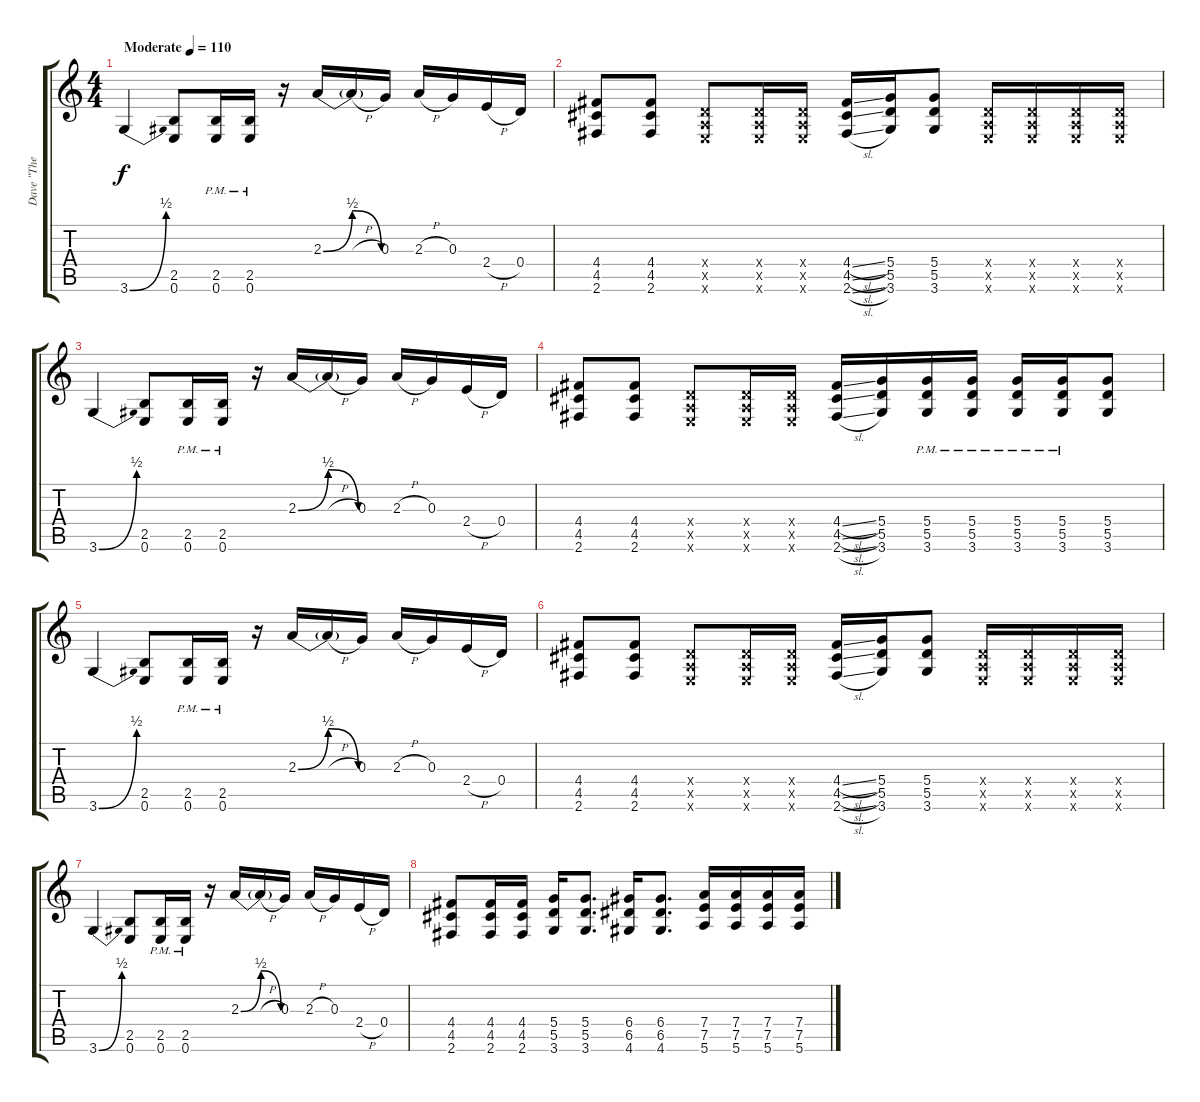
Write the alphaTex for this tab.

\track ("Dave \"The Snake\" Sabo – Rhytm Guitar" "Dave \"The ") {instrument distortionguitar}
\staff {score tabs}
\tuning (E4 B3 G3 D3 A2 E2) {hide}
\ts (4 4)
\tempo (110 "Moderate")
\clef g2
\ks c
3.6{be (bend 0 0 60 2)}.4{dy f instrument distortionguitar} (2.5 0.6).8 (2.5{pm} 0.6{pm}).16 (2.5{pm} 0.6{pm}).16 r.16 2.3{be (bendrelease 0 0 30 2 30 2 60 0)}.16 2.3{h t}.16 0.3.16 2.3{h}.16 0.3.16 2.4{h}.16 0.4.16 |
(4.4 4.5 2.6).8 (4.4 4.5 2.6).8 (0.4{x} 0.5{x} 0.6{x}).8 (0.4{x} 0.5{x} 0.6{x}).16 (0.4{x} 0.5{x} 0.6{x}).16 (4.4{sl} 4.5{sl} 2.6{sl}).16 (5.4 5.5 3.6).16 (5.4 5.5 3.6).8 (0.4{x} 0.5{x} 0.6{x}).16 (0.4{x} 0.5{x} 0.6{x}).16 (0.4{x} 0.5{x} 0.6{x}).16 (0.4{x} 0.5{x} 0.6{x}).16 |
3.6{be (bend 0 0 60 2)}.4 (2.5 0.6).8 (2.5{pm} 0.6{pm}).16 (2.5{pm} 0.6{pm}).16 r.16 2.3{be (bendrelease 0 0 30 2 30 2 60 0)}.16 2.3{h t}.16 0.3.16 2.3{h}.16 0.3.16 2.4{h}.16 0.4.16 |
(4.4 4.5 2.6).8 (4.4 4.5 2.6).8 (0.4{x} 0.5{x} 0.6{x}).8 (0.4{x} 0.5{x} 0.6{x}).16 (0.4{x} 0.5{x} 0.6{x}).16 (4.4{sl} 4.5{sl} 2.6{sl}).16 (5.4 5.5 3.6).16 (5.4{pm} 5.5{pm} 3.6{pm}).16 (5.4{pm} 5.5{pm} 3.6{pm}).16 (5.4{pm} 5.5{pm} 3.6{pm}).16 (5.4{pm} 5.5{pm} 3.6{pm}).16 (5.4 5.5 3.6).8 |
3.6{be (bend 0 0 60 2)}.4 (2.5 0.6).8 (2.5{pm} 0.6{pm}).16 (2.5{pm} 0.6{pm}).16 r.16 2.3{be (bendrelease 0 0 30 2 30 2 60 0)}.16 2.3{h t}.16 0.3.16 2.3{h}.16 0.3.16 2.4{h}.16 0.4.16 |
(4.4 4.5 2.6).8 (4.4 4.5 2.6).8 (0.4{x} 0.5{x} 0.6{x}).8 (0.4{x} 0.5{x} 0.6{x}).16 (0.4{x} 0.5{x} 0.6{x}).16 (4.4{sl} 4.5{sl} 2.6{sl}).16 (5.4 5.5 3.6).16 (5.4 5.5 3.6).8 (0.4{x} 0.5{x} 0.6{x}).16 (0.4{x} 0.5{x} 0.6{x}).16 (0.4{x} 0.5{x} 0.6{x}).16 (0.4{x} 0.5{x} 0.6{x}).16 |
3.6{be (bend 0 0 60 2)}.4 (2.5 0.6).8 (2.5{pm} 0.6{pm}).16 (2.5{pm} 0.6{pm}).16 r.16 2.3{be (bendrelease 0 0 30 2 30 2 60 0)}.16 2.3{h t}.16 0.3.16 2.3{h}.16 0.3.16 2.4{h}.16 0.4.16 |
(4.4 4.5 2.6).8 (4.4 4.5 2.6).16 (4.4 4.5 2.6).16 (5.4 5.5 3.6).16 (5.4 5.5 3.6).8{d} (6.4 6.5 4.6).16 (6.4 6.5 4.6).8{d} (7.4 7.5 5.6).16 (7.4 7.5 5.6).16 (7.4 7.5 5.6).16 (7.4 7.5 5.6).16
